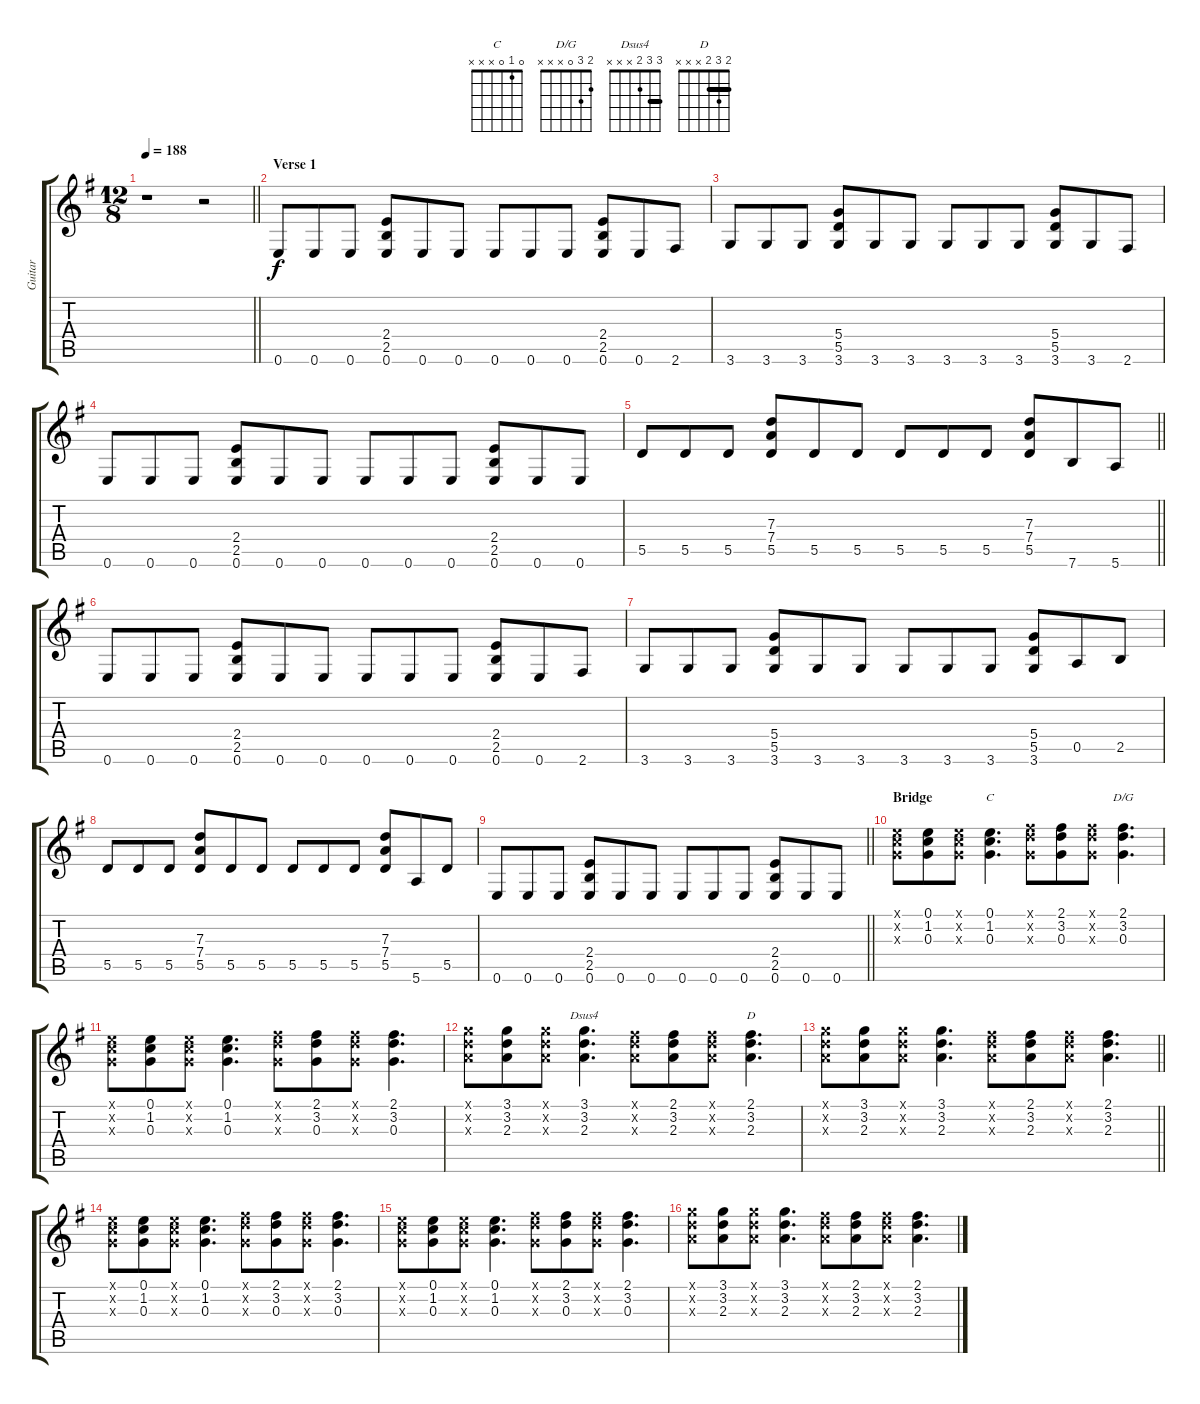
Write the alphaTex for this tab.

\track ("Guitar" "Guitar") {instrument distortionguitar}
\staff {score tabs}
\tuning (E4 B3 G3 D3 A2 E2) {hide}
\chord ("C" 0 1 0 x x x)
\chord ("D/G" 2 3 0 x x x)
\chord ("Dsus4" 3 3 2 x x x) {barre 3}
\chord ("D" 2 3 2 x x x) {barre 2}
\ts (12 8)
\tempo 188
\clef g2
\barLineRight lightlight
\ks g
r.1{dy f} r.2 |
\section ("" "Verse 1")
0.6.8 0.6.8 0.6.8 (2.4 2.5 0.6).8 0.6.8 0.6.8 0.6.8 0.6.8 0.6.8 (2.4 2.5 0.6).8 0.6.8 2.6.8 |
3.6.8 3.6.8 3.6.8 (5.4 5.5 3.6).8 3.6.8 3.6.8 3.6.8 3.6.8 3.6.8 (5.4 5.5 3.6).8 3.6.8 2.6.8 |
0.6.8 0.6.8 0.6.8 (2.4 2.5 0.6).8 0.6.8 0.6.8 0.6.8 0.6.8 0.6.8 (2.4 2.5 0.6).8 0.6.8 0.6.8 |
\barLineRight lightlight
5.5.8 5.5.8 5.5.8 (7.3 7.4 5.5).8 5.5.8 5.5.8 5.5.8 5.5.8 5.5.8 (7.3 7.4 5.5).8 7.6.8 5.6.8 |
0.6.8 0.6.8 0.6.8 (2.4 2.5 0.6).8 0.6.8 0.6.8 0.6.8 0.6.8 0.6.8 (2.4 2.5 0.6).8 0.6.8 2.6.8 |
3.6.8 3.6.8 3.6.8 (5.4 5.5 3.6).8 3.6.8 3.6.8 3.6.8 3.6.8 3.6.8 (5.4 5.5 3.6).8 0.5.8 2.5.8 |
5.5.8 5.5.8 5.5.8 (7.3 7.4 5.5).8 5.5.8 5.5.8 5.5.8 5.5.8 5.5.8 (7.3 7.4 5.5).8 5.6.8 5.5.8 |
\barLineRight lightlight
0.6.8 0.6.8 0.6.8 (2.4 2.5 0.6).8 0.6.8 0.6.8 0.6.8 0.6.8 0.6.8 (2.4 2.5 0.6).8 0.6.8 0.6.8 |
\section ("" "Bridge")
(0.1{x} 1.2{x} 0.3{x}).8 (0.1 1.2 0.3).8 (0.1{x} 1.2{x} 0.3{x}).8 (0.1 1.2 0.3).4{d ch "C"} (2.1{x} 3.2{x} 0.3{x}).8 (2.1 3.2 0.3).8 (2.1{x} 3.2{x} 0.3{x}).8 (2.1 3.2 0.3).4{d ch "D/G"} |
(0.1{x} 1.2{x} 0.3{x}).8 (0.1 1.2 0.3).8 (0.1{x} 1.2{x} 0.3{x}).8 (0.1 1.2 0.3).4{d} (2.1{x} 3.2{x} 0.3{x}).8 (2.1 3.2 0.3).8 (2.1{x} 3.2{x} 0.3{x}).8 (2.1 3.2 0.3).4{d} |
(3.1{x} 3.2{x} 2.3{x}).8 (3.1 3.2 2.3).8 (3.1{x} 3.2{x} 2.3{x}).8 (3.1 3.2 2.3).4{d ch "Dsus4"} (2.1{x} 3.2{x} 2.3{x}).8 (2.1 3.2 2.3).8 (2.1{x} 3.2{x} 2.3{x}).8 (2.1 3.2 2.3).4{d ch "D"} |
\barLineRight lightlight
(3.1{x} 3.2{x} 2.3{x}).8 (3.1 3.2 2.3).8 (3.1{x} 3.2{x} 2.3{x}).8 (3.1 3.2 2.3).4{d} (2.1{x} 3.2{x} 2.3{x}).8 (2.1 3.2 2.3).8 (2.1{x} 3.2{x} 2.3{x}).8 (2.1 3.2 2.3).4{d} |
(0.1{x} 1.2{x} 0.3{x}).8 (0.1 1.2 0.3).8 (0.1{x} 1.2{x} 0.3{x}).8 (0.1 1.2 0.3).4{d} (2.1{x} 3.2{x} 0.3{x}).8 (2.1 3.2 0.3).8 (2.1{x} 3.2{x} 0.3{x}).8 (2.1 3.2 0.3).4{d} |
(0.1{x} 1.2{x} 0.3{x}).8 (0.1 1.2 0.3).8 (0.1{x} 1.2{x} 0.3{x}).8 (0.1 1.2 0.3).4{d} (2.1{x} 3.2{x} 0.3{x}).8 (2.1 3.2 0.3).8 (2.1{x} 3.2{x} 0.3{x}).8 (2.1 3.2 0.3).4{d} |
(3.1{x} 3.2{x} 2.3{x}).8 (3.1 3.2 2.3).8 (3.1{x} 3.2{x} 2.3{x}).8 (3.1 3.2 2.3).4{d} (2.1{x} 3.2{x} 2.3{x}).8 (2.1 3.2 2.3).8 (2.1{x} 3.2{x} 2.3{x}).8 (2.1 3.2 2.3).4{d}
